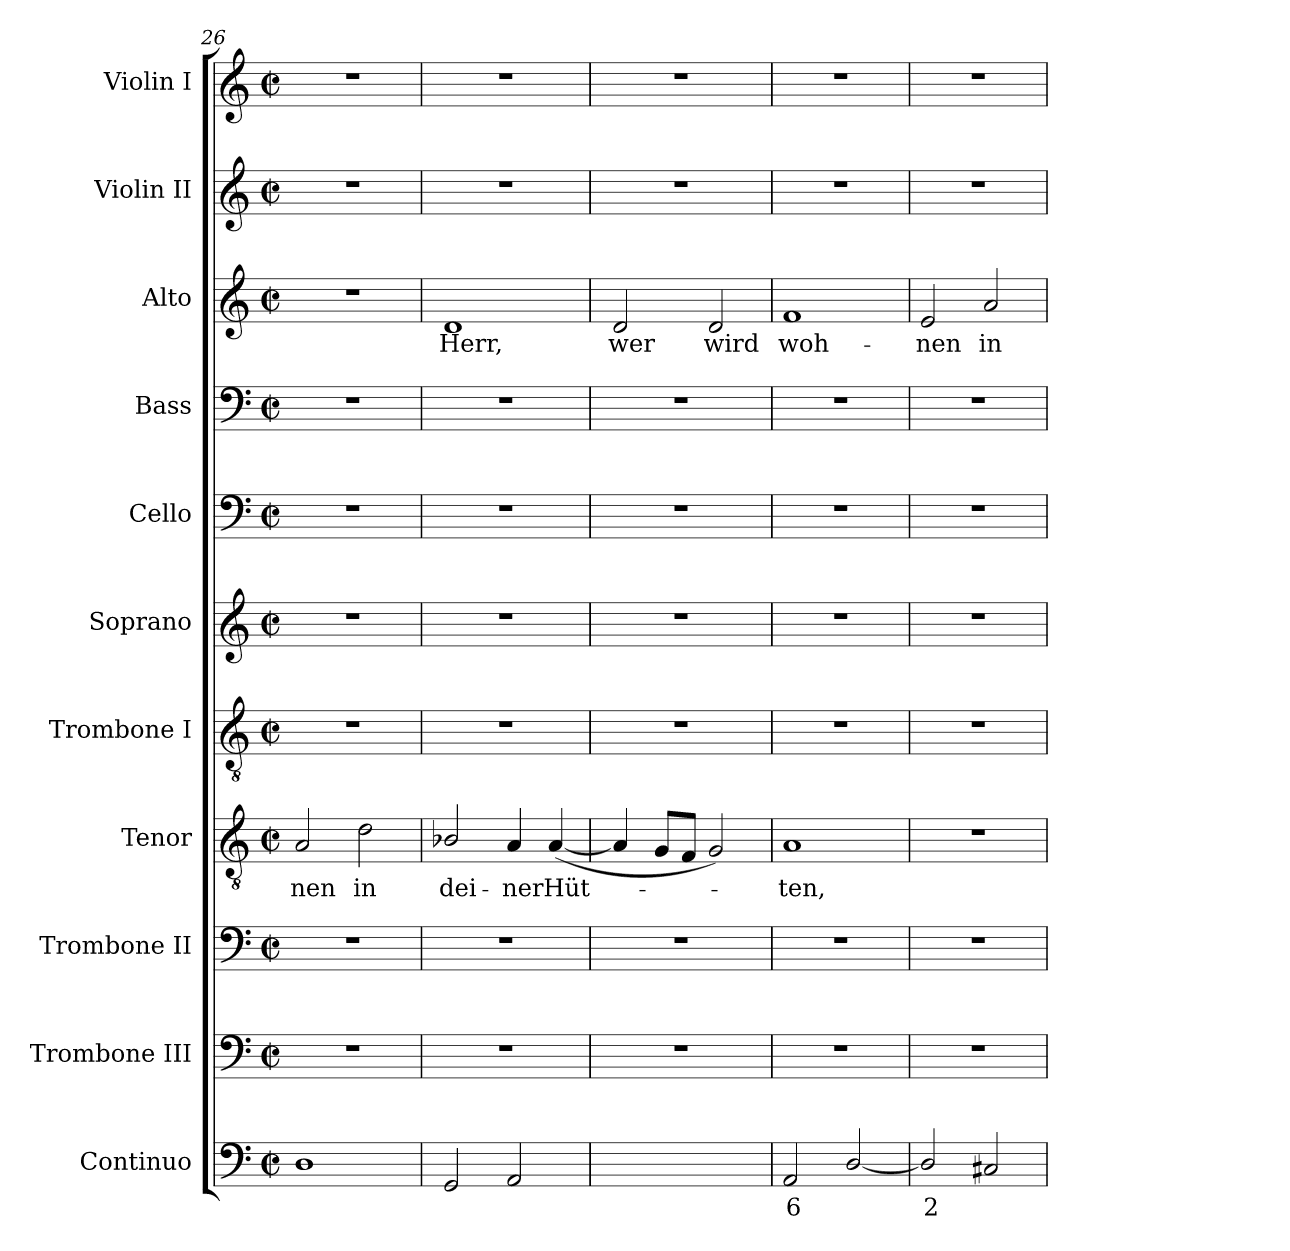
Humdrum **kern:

**kern	**text	**kern	**kern	**kern	**text	**kern	**kern	**kern	**kern	**kern	**text	**kern	**kern
*part11	*part11	*part10	*part9	*part8	*part8	*part7	*part6	*part5	*part4	*part3	*part3	*part2	*part1
*staff11	*staff11	*staff10	*staff9	*staff8	*staff8	*staff7	*staff6	*staff5	*staff4	*staff3	*staff3	*staff2	*staff1
*I"Continuo	*	*I"Trombone III	*I"Trombone II	*I"Tenor	*	*I"Trombone I	*I"Soprano	*I"Cello	*I"Bass	*I"Alto	*	*I"Violin II	*I"Violin I
*	*	*I'Tr III	*I'Tr II	*I'T	*	*I'Tr I	*I'S	*	*I'B	*I'A	*	*I'Vn II	*I'VnI
*clefF4	*	*clefF4	*clefF4	*clefGv2	*	*clefGv2	*clefG2	*clefF4	*clefF4	*clefG2	*	*clefG2	*clefG2
*k[]	*	*k[]	*k[]	*k[]	*	*k[]	*k[]	*k[]	*k[]	*k[]	*	*k[]	*k[]
*C:	*	*C:	*C:	*C:	*	*C:	*C:	*C:	*C:	*C:	*	*C:	*C:
*M2/2	*	*M2/2	*M2/2	*M2/2	*	*M2/2	*M2/2	*M2/2	*M2/2	*M2/2	*	*M2/2	*M2/2
*met(c|)	*	*met(c|)	*met(c|)	*met(c|)	*	*met(c|)	*met(c|)	*met(c|)	*met(c|)	*met(c|)	*	*met(c|)	*met(c|)
=26	=26	=26	=26	=26	=26	=26	=26	=26	=26	=26	=26	=26	=26
!	!	!	!	!	!LO:LY:b	!	!	!	!	!	!	!	!
1D	.	1r	1r	2A	-nen	1r	1r	1r	1r	1r	.	1r	1r
!	!	!	!	!	!LO:LY:b	!	!	!	!	!	!	!	!
.	.	.	.	2d	in	.	.	.	.	.	.	.	.
=27	=27	=27	=27	=27	=27	=27	=27	=27	=27	=27	=27	=27	=27
!	!	!	!	!	!LO:LY:b	!	!	!	!	!	!LO:LY:b	!	!
2GG	.	1r	1r	2B-X/	dei-	1r	1r	1r	1r	1d	Herr,	1r	1r
!	!	!	!	!	!LO:LY:b	!	!	!	!	!	!	!	!
2AA	.	.	.	4A	-ner	.	.	.	.	.	.	.	.
!	!	!	!	!	!LO:LY:b	!	!	!	!	!	!	!	!
.	.	.	.	(<[4A	Hüt-	.	.	.	.	.	.	.	.
=28	=28	=28	=28	=28	=28	=28	=28	=28	=28	=28	=28	=28	=28
!	!LO:LY:b	!	!	!	!	!	!	!	!	!	!LO:LY:b	!	!
[2BB-Xyy	7	1r	1r	4A]	.	1r	1r	1r	1r	2d	wer	1r	1r
.	.	.	.	8GL	.	.	.	.	.	.	.	.	.
.	.	.	.	8FJ	.	.	.	.	.	.	.	.	.
!	!LO:LY:b	!	!	!	!	!	!	!	!	!	!LO:LY:b	!	!
2BB-yy]	6	.	.	2G)	.	.	.	.	.	2d	wird	.	.
=29	=29	=29	=29	=29	=29	=29	=29	=29	=29	=29	=29	=29	=29
!	!LO:LY:b	!	!	!	!LO:LY:b	!	!	!	!	!	!LO:LY:b	!	!
2AA	6	1r	1r	1A	ten,	1r	1r	1r	1r	1f	woh-	1r	1r
[2D/	.	.	.	.	.	.	.	.	.	.	.	.	.
=30	=30	=30	=30	=30	=30	=30	=30	=30	=30	=30	=30	=30	=30
!	!LO:LY:b	!	!	!	!	!	!	!	!	!	!LO:LY:b	!	!
2D/]	2	1r	1r	1r	.	1r	1r	1r	1r	2e	-nen	1r	1r
!	!	!	!	!	!	!	!	!	!	!	!LO:LY:b	!	!
2C#X	.	.	.	.	.	.	.	.	.	2a	in	.	.
=	=	=	=	=	=	=	=	=	=	=	=	=	=
*-	*-	*-	*-	*-	*-	*-	*-	*-	*-	*-	*-	*-	*-
